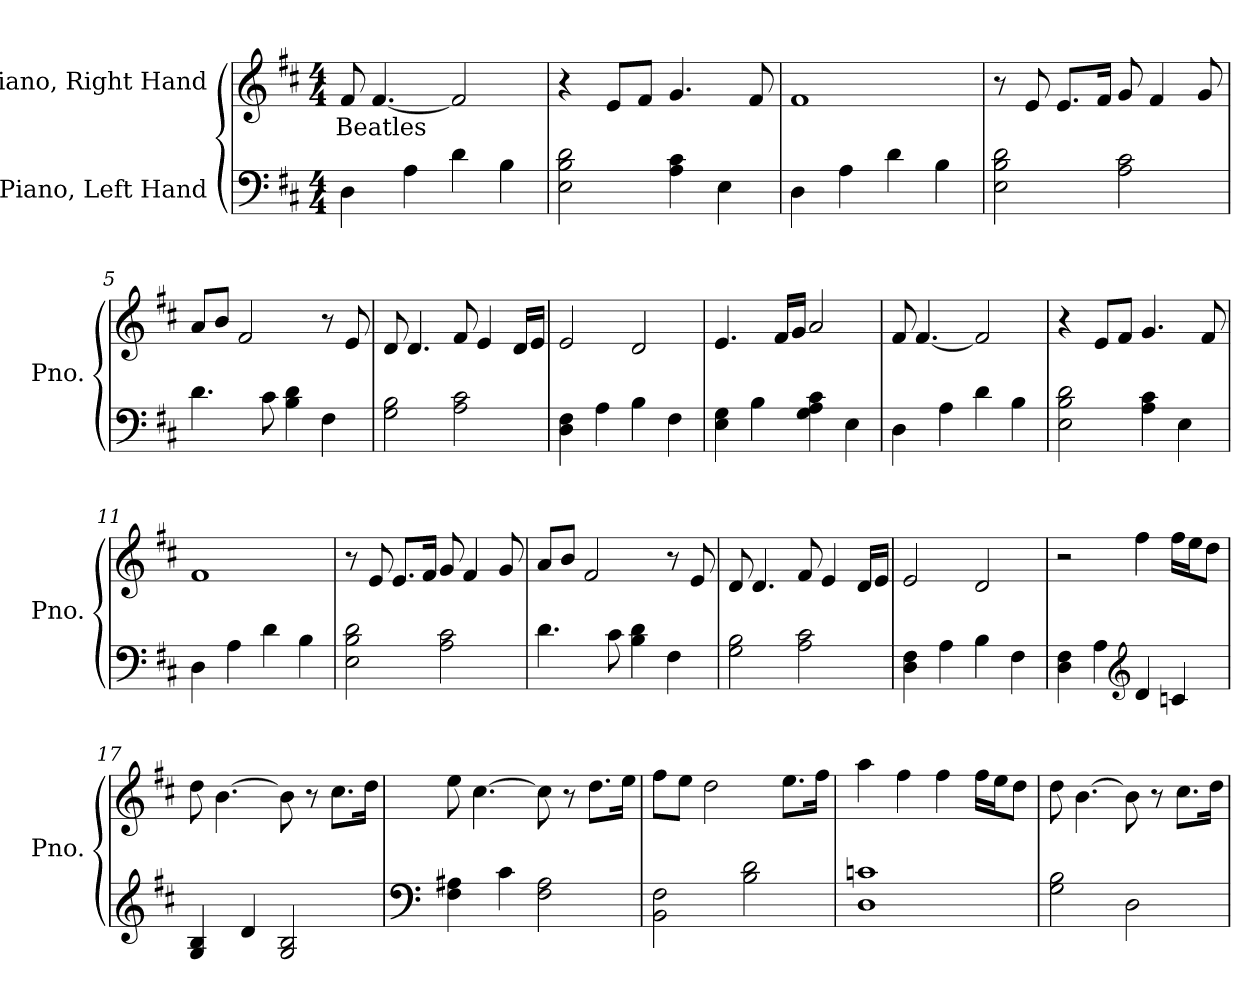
**kern	**kern	**text
*part2	*part1	*part1
*staff2	*staff1	*staff1
*I"Piano, Left Hand	*I"Piano, Right Hand	*
*I'Pno.	*I'Pno.	*
*clefF4	*clefG2	*
*k[f#c#]	*k[f#c#]	*
*M4/4	*M4/4	*
*MM110	*MM110	*
=1	=1	=1
!	!	!LO:LY:b
4D\	8f#/	Beatles
.	[4.f#/	.
4A\	.	.
4d\	2f#/]	.
4B\	.	.
=2	=2	=2
2E\ 2B\ 2d\	4r	.
.	8e/L	.
.	8f#/J	.
4A\ 4c#\	4.g/	.
4E\	.	.
.	8f#/	.
=3	=3	=3
4D\	1f#	.
4A\	.	.
4d\	.	.
4B\	.	.
=4	=4	=4
2E\ 2B\ 2d\	8r	.
.	8e/	.
.	8.e/L	.
.	16f#/Jk	.
2A\ 2c#\	8g/	.
.	4f#/	.
.	8g/	.
!!LO:LB:g=z
=5	=5	=5
4.d\	8a/L	.
.	8b/J	.
.	2f#/	.
8c#\	.	.
4B\ 4d\	.	.
4F#\	8r	.
.	8e/	.
=6	=6	=6
2G\ 2B\	8d/	.
.	4.d/	.
2A\ 2c#\	8f#/	.
.	4e/	.
.	16d/LL	.
.	16e/JJ	.
=7	=7	=7
4D\ 4F#\	2e/	.
4A\	.	.
4B\	2d/	.
4F#\	.	.
=8	=8	=8
4E\ 4G\	4.e/	.
4B\	.	.
.	16f#/LL	.
.	16g/JJ	.
4G\ 4A\ 4c#\	2a/	.
4E\	.	.
=9	=9	=9
4D\	8f#/	.
.	[4.f#/	.
4A\	.	.
4d\	2f#/]	.
4B\	.	.
=10	=10	=10
2E\ 2B\ 2d\	4r	.
.	8e/L	.
.	8f#/J	.
4A\ 4c#\	4.g/	.
4E\	.	.
.	8f#/	.
!!LO:LB:g=z
=11	=11	=11
4D\	1f#	.
4A\	.	.
4d\	.	.
4B\	.	.
=12	=12	=12
2E\ 2B\ 2d\	8r	.
.	8e/	.
.	8.e/L	.
.	16f#/Jk	.
2A\ 2c#\	8g/	.
.	4f#/	.
.	8g/	.
=13	=13	=13
4.d\	8a/L	.
.	8b/J	.
.	2f#/	.
8c#\	.	.
4B\ 4d\	.	.
4F#\	8r	.
.	8e/	.
=14	=14	=14
2G\ 2B\	8d/	.
.	4.d/	.
2A\ 2c#\	8f#/	.
.	4e/	.
.	16d/LL	.
.	16e/JJ	.
=15	=15	=15
4D\ 4F#\	2e/	.
4A\	.	.
4B\	2d/	.
4F#\	.	.
!!LO:LB:g=z
=16	=16	=16
4D\ 4F#\	2r	.
4A\	.	.
*clefG2	*	*
4d/	4ff#\	.
4cn/	16ff#\LL	.
.	16ee\J	.
.	8dd\J	.
=17	=17	=17
4G/ 4B/	8dd\	.
.	[4.b\	.
4d/	.	.
2G/ 2B/	8b\]	.
.	8r	.
.	8.cc#\L	.
.	16dd\Jk	.
=18	=18	=18
*clefF4	*	*
4F#\ 4A#X\	8ee\	.
.	[4.cc#\	.
4c#\	.	.
2F#\ 2A#\	8cc#\]	.
.	8r	.
.	8.dd\L	.
.	16ee\Jk	.
=19	=19	=19
2BB\ 2F#\	8ff#\L	.
.	8ee\J	.
.	2dd\	.
2B\ 2d\	.	.
.	8.ee\L	.
.	16ff#\Jk	.
=20	=20	=20
1D 1cn	4aa\	.
.	4ff#\	.
.	4ff#\	.
.	16ff#\LL	.
.	16ee\J	.
.	8dd\J	.
!!LO:LB:g=z
=21	=21	=21
2G\ 2B\	8dd\	.
.	[4.b\	.
2D\	8b\]	.
.	8r	.
.	8.cc#\L	.
.	16dd\Jk	.
=	=	=
*-	*-	*-
